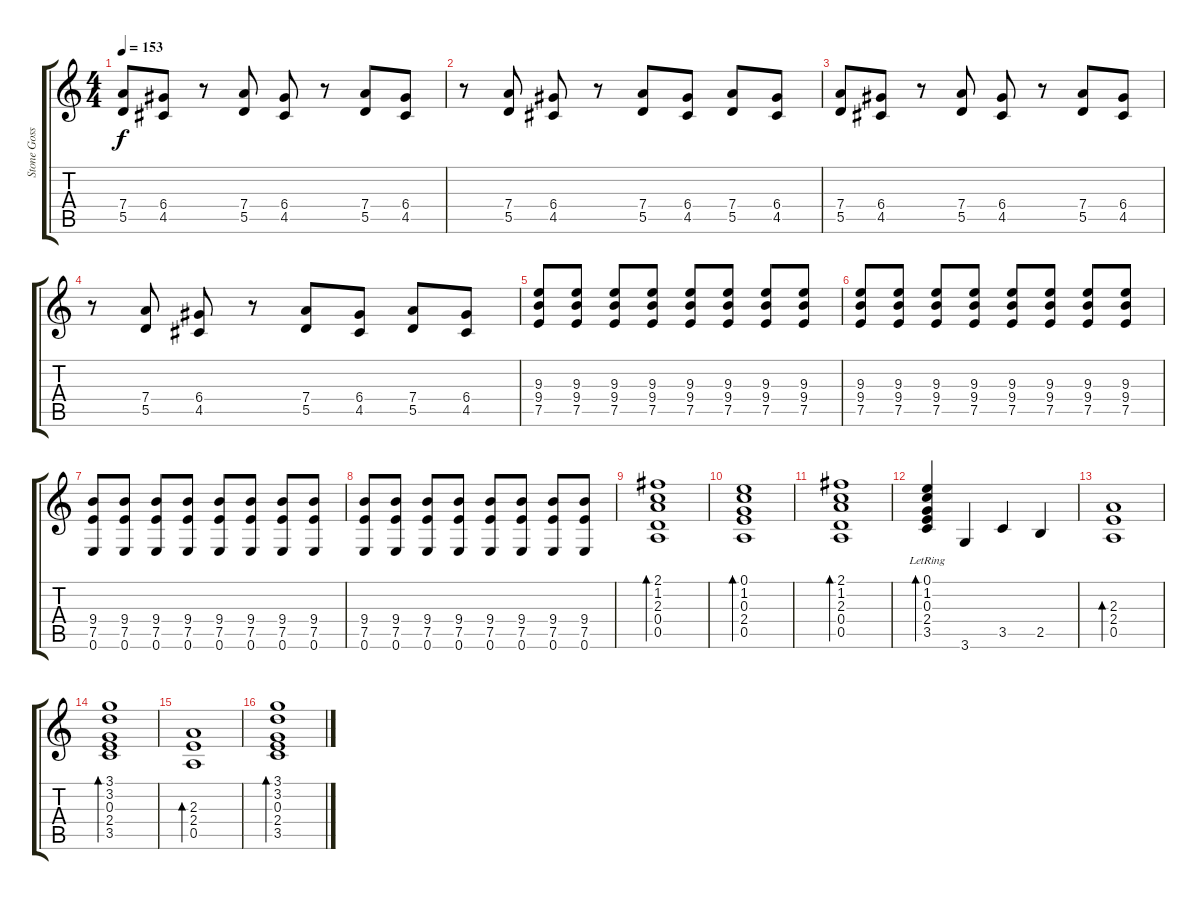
\track ("Stone Gossard" "Stone Goss") {instrument distortionguitar}
\staff {score tabs}
\tuning (E4 B3 G3 D3 A2 E2) {hide}
\ts (4 4)
\tempo 153
\clef g2
\ks c
(7.4 5.5).8{dy f} (6.4 4.5).8 r.8 (7.4 5.5).8 (6.4 4.5).8 r.8 (7.4 5.5).8 (6.4 4.5).8 |
r.8 (7.4 5.5).8 (6.4 4.5).8 r.8 (7.4 5.5).8 (6.4 4.5).8 (7.4 5.5).8 (6.4 4.5).8 |
(7.4 5.5).8 (6.4 4.5).8 r.8 (7.4 5.5).8 (6.4 4.5).8 r.8 (7.4 5.5).8 (6.4 4.5).8 |
r.8 (7.4 5.5).8 (6.4 4.5).8 r.8 (7.4 5.5).8 (6.4 4.5).8 (7.4 5.5).8 (6.4 4.5).8 |
(9.3 9.4 7.5).8 (9.3 9.4 7.5).8 (9.3 9.4 7.5).8 (9.3 9.4 7.5).8 (9.3 9.4 7.5).8 (9.3 9.4 7.5).8 (9.3 9.4 7.5).8 (9.3 9.4 7.5).8 |
(9.3 9.4 7.5).8 (9.3 9.4 7.5).8 (9.3 9.4 7.5).8 (9.3 9.4 7.5).8 (9.3 9.4 7.5).8 (9.3 9.4 7.5).8 (9.3 9.4 7.5).8 (9.3 9.4 7.5).8 |
(9.4 7.5 0.6).8 (9.4 7.5 0.6).8 (9.4 7.5 0.6).8 (9.4 7.5 0.6).8 (9.4 7.5 0.6).8 (9.4 7.5 0.6).8 (9.4 7.5 0.6).8 (9.4 7.5 0.6).8 |
(9.4 7.5 0.6).8 (9.4 7.5 0.6).8 (9.4 7.5 0.6).8 (9.4 7.5 0.6).8 (9.4 7.5 0.6).8 (9.4 7.5 0.6).8 (9.4 7.5 0.6).8 (9.4 7.5 0.6).8 |
(2.1 1.2 2.3 0.4 0.5).1{bd 120} |
(0.1 1.2 0.3 2.4 0.5).1{bd 120} |
(2.1 1.2 2.3 0.4 0.5).1{bd 120} |
(0.1{lr} 1.2{lr} 0.3{lr} 2.4{lr} 3.5{lr}).4{bd 120} 3.6.4 3.5.4 2.5.4 |
(2.3 2.4 0.5).1{bd 120} |
(3.1 3.2 0.3 2.4 3.5).1{bd 120} |
(2.3 2.4 0.5).1{bd 120} |
(3.1 3.2 0.3 2.4 3.5).1{bd 120}
